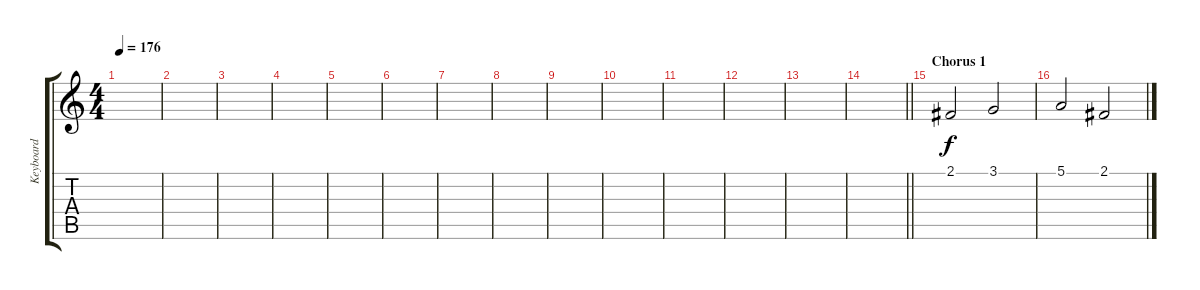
\track ("Keyboard" "Keyboard") {instrument ocarina}
\staff {score tabs}
\tuning (E4 B3 G3 D3 A2 E2) {hide}
\ts (4 4)
\tempo 176
\clef g2
\ks c
|
|
|
|
|
|
|
|
|
|
|
|
|
\barLineRight lightlight
|
\section ("" "Chorus 1")
2.1.2 3.1.2 |
5.1.2 2.1.2
